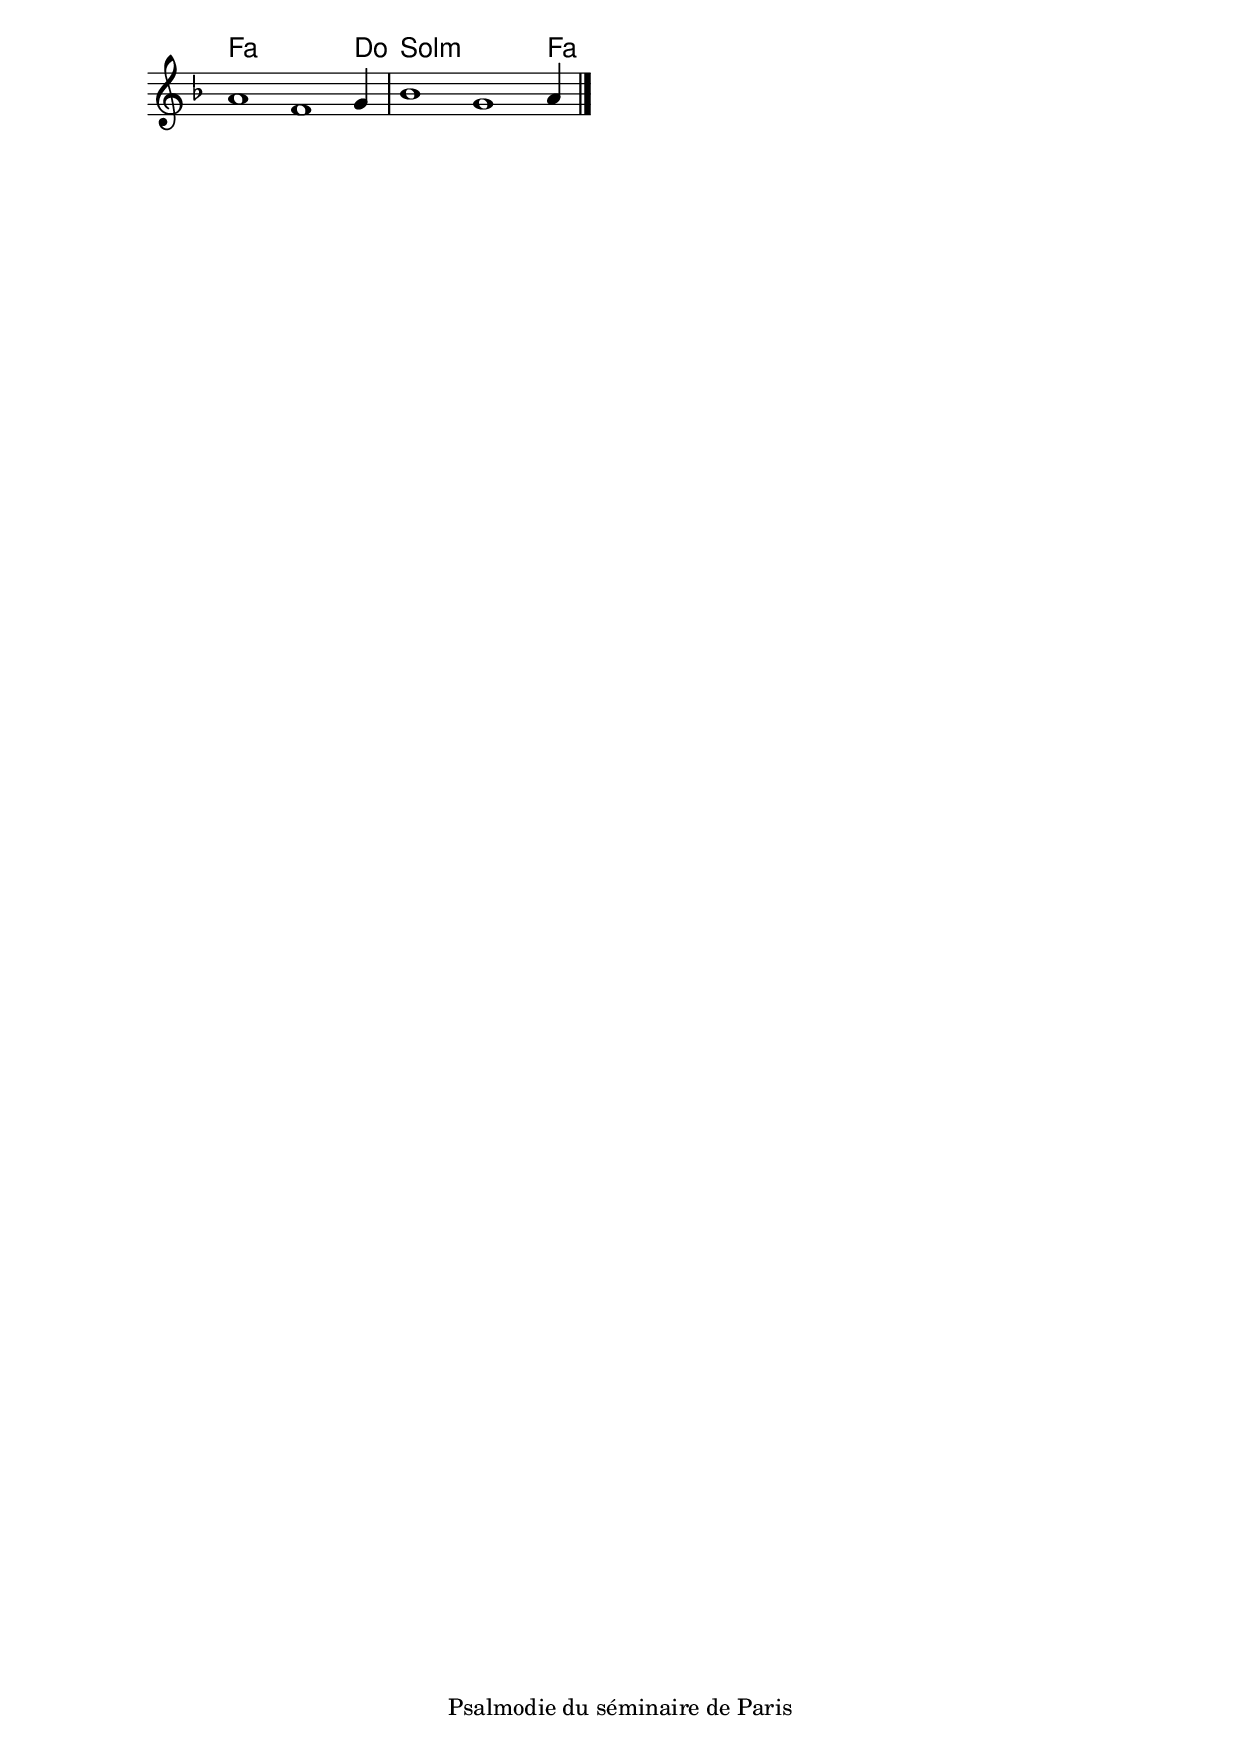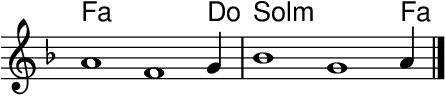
#(ly:set-option 'crop #t)
\version "2.20.0"
\language "italiano"

stemOff = \hide Staff.Stem
stemOn  = \undo \stemOff

\header {
  %title = "Psaume 42"
  %tagline = ##f
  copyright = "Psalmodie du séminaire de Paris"
}

\score {
  <<
    \new ChordNames {
      \set chordChanges = ##t
      \chordmode { 
        fa1 fa1 do4 
        sol1:m sol1:m fa4
      }
    }
    \new Staff \with { \remove "Time_signature_engraver" }
    \relative
    {
      \key fa \major
      \cadenzaOn
      \stemOff la'1 fa1 \stemOn sol4
      \bar "|"
      \stemOff sib1 sol1 \stemOn la4
      \bar "|."
    }
  >>
}
